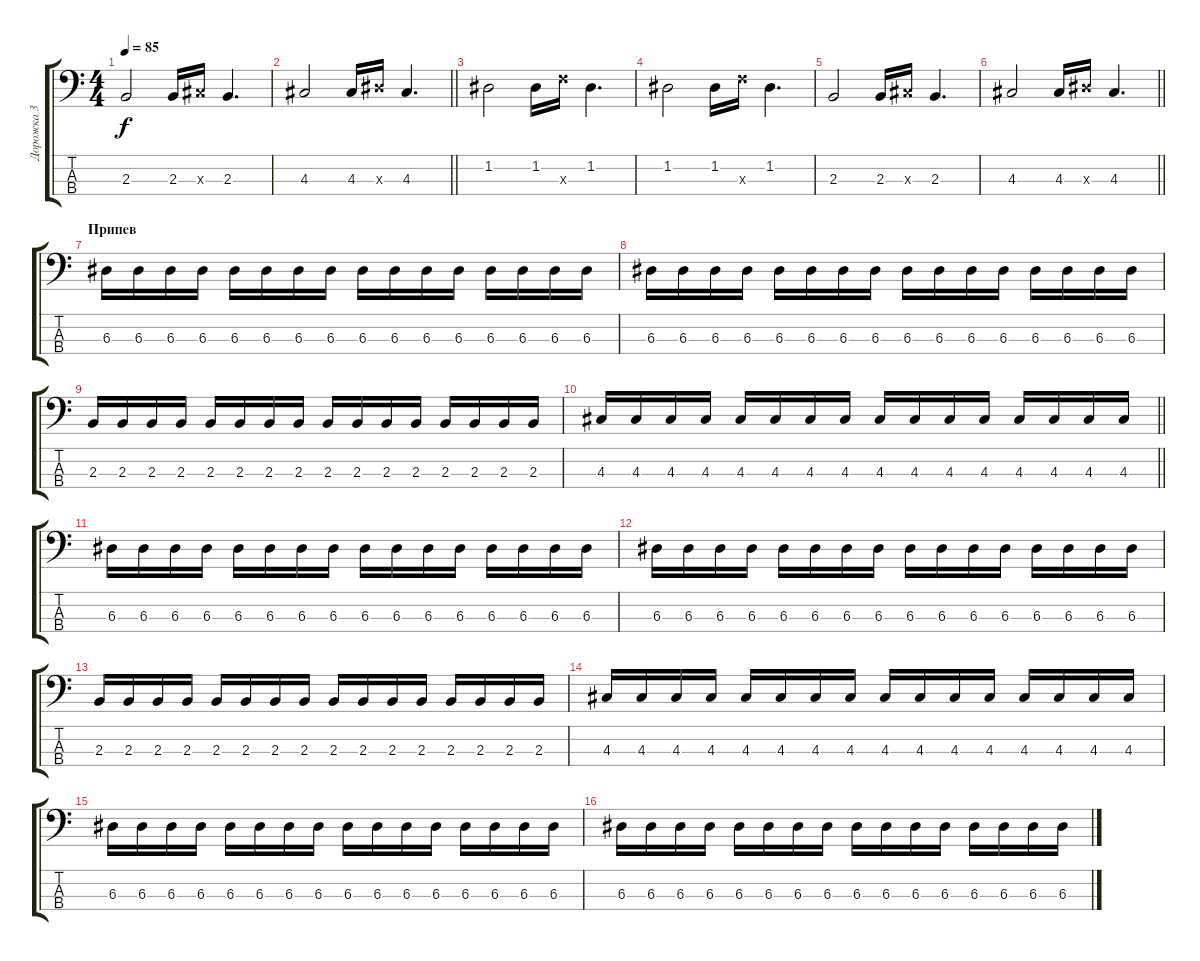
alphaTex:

\track ("Дорожка 3" "Дорожка 3") {instrument electricbassfinger}
\staff {score tabs}
\tuning (G2 D2 A1 E1) {hide}
\ts (4 4)
\tempo 85
\clef f4
\ks c
2.3.2{dy f} 2.3.16 4.3{x}.16 2.3.4{d} |
\barLineRight lightlight
4.3.2 4.3.16 6.3{x}.16 4.3.4{d} |
1.2.2 1.2.16 8.3{x}.16 1.2.4{d} |
1.2.2 1.2.16 8.3{x}.16 1.2.4{d} |
2.3.2 2.3.16 4.3{x}.16 2.3.4{d} |
\barLineRight lightlight
4.3.2 4.3.16 6.3{x}.16 4.3.4{d} |
\section ("" "Припев")
6.3.16 6.3.16 6.3.16 6.3.16 6.3.16 6.3.16 6.3.16 6.3.16 6.3.16 6.3.16 6.3.16 6.3.16 6.3.16 6.3.16 6.3.16 6.3.16 |
6.3.16 6.3.16 6.3.16 6.3.16 6.3.16 6.3.16 6.3.16 6.3.16 6.3.16 6.3.16 6.3.16 6.3.16 6.3.16 6.3.16 6.3.16 6.3.16 |
2.3.16 2.3.16 2.3.16 2.3.16 2.3.16 2.3.16 2.3.16 2.3.16 2.3.16 2.3.16 2.3.16 2.3.16 2.3.16 2.3.16 2.3.16 2.3.16 |
\barLineRight lightlight
4.3.16 4.3.16 4.3.16 4.3.16 4.3.16 4.3.16 4.3.16 4.3.16 4.3.16 4.3.16 4.3.16 4.3.16 4.3.16 4.3.16 4.3.16 4.3.16 |
6.3.16 6.3.16 6.3.16 6.3.16 6.3.16 6.3.16 6.3.16 6.3.16 6.3.16 6.3.16 6.3.16 6.3.16 6.3.16 6.3.16 6.3.16 6.3.16 |
6.3.16 6.3.16 6.3.16 6.3.16 6.3.16 6.3.16 6.3.16 6.3.16 6.3.16 6.3.16 6.3.16 6.3.16 6.3.16 6.3.16 6.3.16 6.3.16 |
2.3.16 2.3.16 2.3.16 2.3.16 2.3.16 2.3.16 2.3.16 2.3.16 2.3.16 2.3.16 2.3.16 2.3.16 2.3.16 2.3.16 2.3.16 2.3.16 |
4.3.16 4.3.16 4.3.16 4.3.16 4.3.16 4.3.16 4.3.16 4.3.16 4.3.16 4.3.16 4.3.16 4.3.16 4.3.16 4.3.16 4.3.16 4.3.16 |
6.3.16 6.3.16 6.3.16 6.3.16 6.3.16 6.3.16 6.3.16 6.3.16 6.3.16 6.3.16 6.3.16 6.3.16 6.3.16 6.3.16 6.3.16 6.3.16 |
6.3.16 6.3.16 6.3.16 6.3.16 6.3.16 6.3.16 6.3.16 6.3.16 6.3.16 6.3.16 6.3.16 6.3.16 6.3.16 6.3.16 6.3.16 6.3.16
